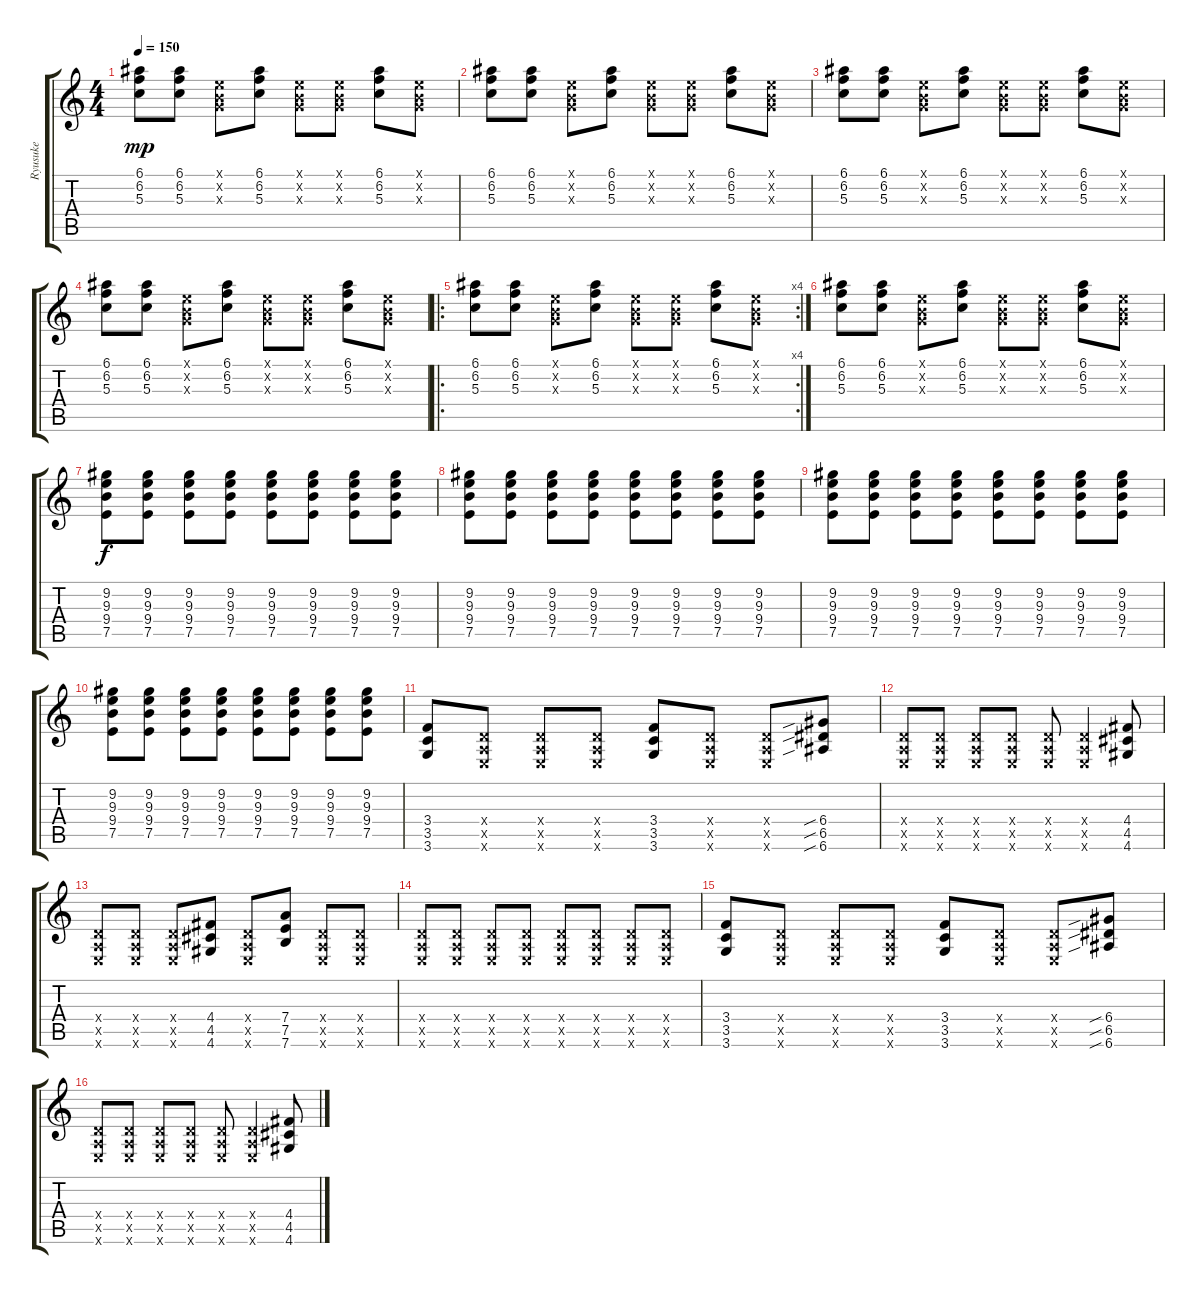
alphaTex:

\track ("Ryusuke" "Ryusuke") {instrument distortionguitar}
\staff {score tabs}
\tuning (E4 B3 G3 D3 A2 E2) {hide}
\ts (4 4)
\tempo 150
\clef g2
\ks c
(6.1 6.2 5.3).8{dy mp} (6.1 6.2 5.3).8 (0.1{x} 0.2{x} 0.3{x}).8 (6.1 6.2 5.3).8 (0.1{x} 0.2{x} 0.3{x}).8 (0.1{x} 0.2{x} 0.3{x}).8 (6.1 6.2 5.3).8 (0.1{x} 0.2{x} 0.3{x}).8 |
(6.1 6.2 5.3).8 (6.1 6.2 5.3).8 (0.1{x} 0.2{x} 0.3{x}).8 (6.1 6.2 5.3).8 (0.1{x} 0.2{x} 0.3{x}).8 (0.1{x} 0.2{x} 0.3{x}).8 (6.1 6.2 5.3).8 (0.1{x} 0.2{x} 0.3{x}).8 |
(6.1 6.2 5.3).8 (6.1 6.2 5.3).8 (0.1{x} 0.2{x} 0.3{x}).8 (6.1 6.2 5.3).8 (0.1{x} 0.2{x} 0.3{x}).8 (0.1{x} 0.2{x} 0.3{x}).8 (6.1 6.2 5.3).8 (0.1{x} 0.2{x} 0.3{x}).8 |
(6.1 6.2 5.3).8 (6.1 6.2 5.3).8 (0.1{x} 0.2{x} 0.3{x}).8 (6.1 6.2 5.3).8 (0.1{x} 0.2{x} 0.3{x}).8 (0.1{x} 0.2{x} 0.3{x}).8 (6.1 6.2 5.3).8 (0.1{x} 0.2{x} 0.3{x}).8 |
\ro
\rc 4
(6.1 6.2 5.3).8 (6.1 6.2 5.3).8 (0.1{x} 0.2{x} 0.3{x}).8 (6.1 6.2 5.3).8 (0.1{x} 0.2{x} 0.3{x}).8 (0.1{x} 0.2{x} 0.3{x}).8 (6.1 6.2 5.3).8 (0.1{x} 0.2{x} 0.3{x}).8 |
(6.1 6.2 5.3).8 (6.1 6.2 5.3).8 (0.1{x} 0.2{x} 0.3{x}).8 (6.1 6.2 5.3).8 (0.1{x} 0.2{x} 0.3{x}).8 (0.1{x} 0.2{x} 0.3{x}).8 (6.1 6.2 5.3).8 (0.1{x} 0.2{x} 0.3{x}).8 |
(9.2 9.3 9.4 7.5).8{dy f} (9.2 9.3 9.4 7.5).8 (9.2 9.3 9.4 7.5).8 (9.2 9.3 9.4 7.5).8 (9.2 9.3 9.4 7.5).8 (9.2 9.3 9.4 7.5).8 (9.2 9.3 9.4 7.5).8 (9.2 9.3 9.4 7.5).8 |
(9.2 9.3 9.4 7.5).8 (9.2 9.3 9.4 7.5).8 (9.2 9.3 9.4 7.5).8 (9.2 9.3 9.4 7.5).8 (9.2 9.3 9.4 7.5).8 (9.2 9.3 9.4 7.5).8 (9.2 9.3 9.4 7.5).8 (9.2 9.3 9.4 7.5).8 |
(9.2 9.3 9.4 7.5).8 (9.2 9.3 9.4 7.5).8 (9.2 9.3 9.4 7.5).8 (9.2 9.3 9.4 7.5).8 (9.2 9.3 9.4 7.5).8 (9.2 9.3 9.4 7.5).8 (9.2 9.3 9.4 7.5).8 (9.2 9.3 9.4 7.5).8 |
(9.2 9.3 9.4 7.5).8 (9.2 9.3 9.4 7.5).8 (9.2 9.3 9.4 7.5).8 (9.2 9.3 9.4 7.5).8 (9.2 9.3 9.4 7.5).8 (9.2 9.3 9.4 7.5).8 (9.2 9.3 9.4 7.5).8 (9.2 9.3 9.4 7.5).8 |
(3.4 3.5 3.6).8 (0.4{x} 0.5{x} 0.6{x}).8 (0.4{x} 0.5{x} 0.6{x}).8 (0.4{x} 0.5{x} 0.6{x}).8 (3.4 3.5 3.6).8 (0.4{x} 0.5{x} 0.6{x}).8 (0.4{x} 0.5{x} 0.6{x}).8 (6.4{sib} 6.5{sib} 6.6{sib}).8 |
(0.4{x} 0.5{x} 0.6{x}).8 (0.4{x} 0.5{x} 0.6{x}).8 (0.4{x} 0.5{x} 0.6{x}).8 (0.4{x} 0.5{x} 0.6{x}).8 (0.4{x} 0.5{x} 0.6{x}).8 (0.4{x} 0.5{x} 0.6{x}).4 (4.4 4.5 4.6).8 |
(0.4{x} 0.5{x} 0.6{x}).8 (0.4{x} 0.5{x} 0.6{x}).8 (0.4{x} 0.5{x} 0.6{x}).8 (4.4 4.5 4.6).8 (0.4{x} 0.5{x} 0.6{x}).8 (7.4 7.5 7.6).8 (0.4{x} 0.5{x} 0.6{x}).8 (0.4{x} 0.5{x} 0.6{x}).8 |
(0.4{x} 0.5{x} 0.6{x}).8 (0.4{x} 0.5{x} 0.6{x}).8 (0.4{x} 0.5{x} 0.6{x}).8 (0.4{x} 0.5{x} 0.6{x}).8 (0.4{x} 0.5{x} 0.6{x}).8 (0.4{x} 0.5{x} 0.6{x}).8 (0.4{x} 0.5{x} 0.6{x}).8 (0.4{x} 0.5{x} 0.6{x}).8 |
(3.4 3.5 3.6).8 (0.4{x} 0.5{x} 0.6{x}).8 (0.4{x} 0.5{x} 0.6{x}).8 (0.4{x} 0.5{x} 0.6{x}).8 (3.4 3.5 3.6).8 (0.4{x} 0.5{x} 0.6{x}).8 (0.4{x} 0.5{x} 0.6{x}).8 (6.4{sib} 6.5{sib} 6.6{sib}).8 |
(0.4{x} 0.5{x} 0.6{x}).8 (0.4{x} 0.5{x} 0.6{x}).8 (0.4{x} 0.5{x} 0.6{x}).8 (0.4{x} 0.5{x} 0.6{x}).8 (0.4{x} 0.5{x} 0.6{x}).8 (0.4{x} 0.5{x} 0.6{x}).4 (4.4 4.5 4.6).8
